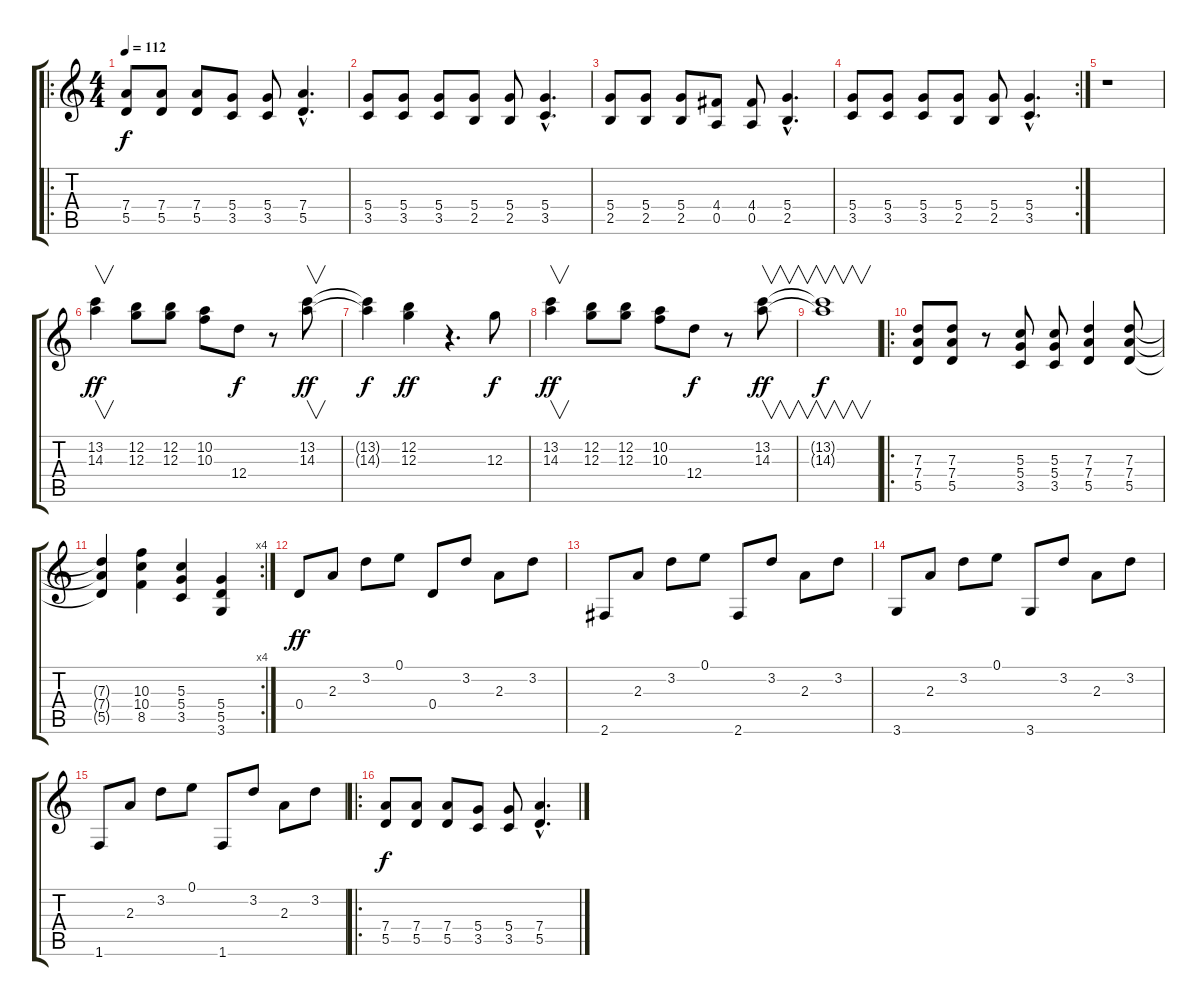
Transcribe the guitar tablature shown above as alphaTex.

\track "" {instrument distortionguitar}
\staff {score tabs}
\tuning (E4 B3 G3 D3 A2 E2) {hide}
\ro
\ts (4 4)
\tempo 112
\clef g2
\ks c
(7.4 5.5).8{dy f} (7.4 5.5).8 (7.4 5.5).8 (5.4 3.5).8 (5.4 3.5).8 (7.4{hac} 5.5{hac}).4{d} |
(5.4 3.5).8 (5.4 3.5).8 (5.4 3.5).8 (5.4 2.5).8 (5.4 2.5).8 (5.4{hac} 3.5{hac}).4{d} |
(5.4 2.5).8 (5.4 2.5).8 (5.4 2.5).8 (4.4 0.5).8 (4.4 0.5).8 (5.4{hac} 2.5{hac}).4{d} |
\rc 2
(5.4 3.5).8 (5.4 3.5).8 (5.4 3.5).8 (5.4 2.5).8 (5.4 2.5).8 (5.4{hac} 3.5{hac}).4{d} |
r.1 |
(13.2 14.3).4{v dy ff} (12.2 12.3).8 (12.2 12.3).8 (10.2 10.3).8 12.4.8{dy f} r.8 (13.2 14.3).8{v dy ff} |
(13.2{t} 14.3{t}).4{dy f} (12.2 12.3).4{dy ff} r.4{d} 12.3.8{dy f} |
(13.2 14.3).4{v dy ff} (12.2 12.3).8 (12.2 12.3).8 (10.2 10.3).8 12.4.8{dy f} r.8 (13.2 14.3).8{v dy ff} |
(13.2{t} 14.3{t}).1{v dy f} |
\ro
(7.3 7.4 5.5).8 (7.3 7.4 5.5).8 r.8 (5.3 5.4 3.5).8 (5.3 5.4 3.5).8 (7.3 7.4 5.5).4 (7.3 7.4 5.5).8 |
\rc 4
(7.3{t} 7.4{t} 5.5{t}).4 (10.3 10.4 8.5).4 (5.3 5.4 3.5).4 (5.4 5.5 3.6).4 |
0.4.8{dy ff} 2.3.8 3.2.8 0.1.8 0.4.8 3.2.8 2.3.8 3.2.8 |
2.6.8 2.3.8 3.2.8 0.1.8 2.6.8 3.2.8 2.3.8 3.2.8 |
3.6.8 2.3.8 3.2.8 0.1.8 3.6.8 3.2.8 2.3.8 3.2.8 |
1.6.8 2.3.8 3.2.8 0.1.8 1.6.8 3.2.8 2.3.8 3.2.8 |
\ro
(7.4 5.5).8{dy f} (7.4 5.5).8 (7.4 5.5).8 (5.4 3.5).8 (5.4 3.5).8 (7.4{hac} 5.5{hac}).4{d}
